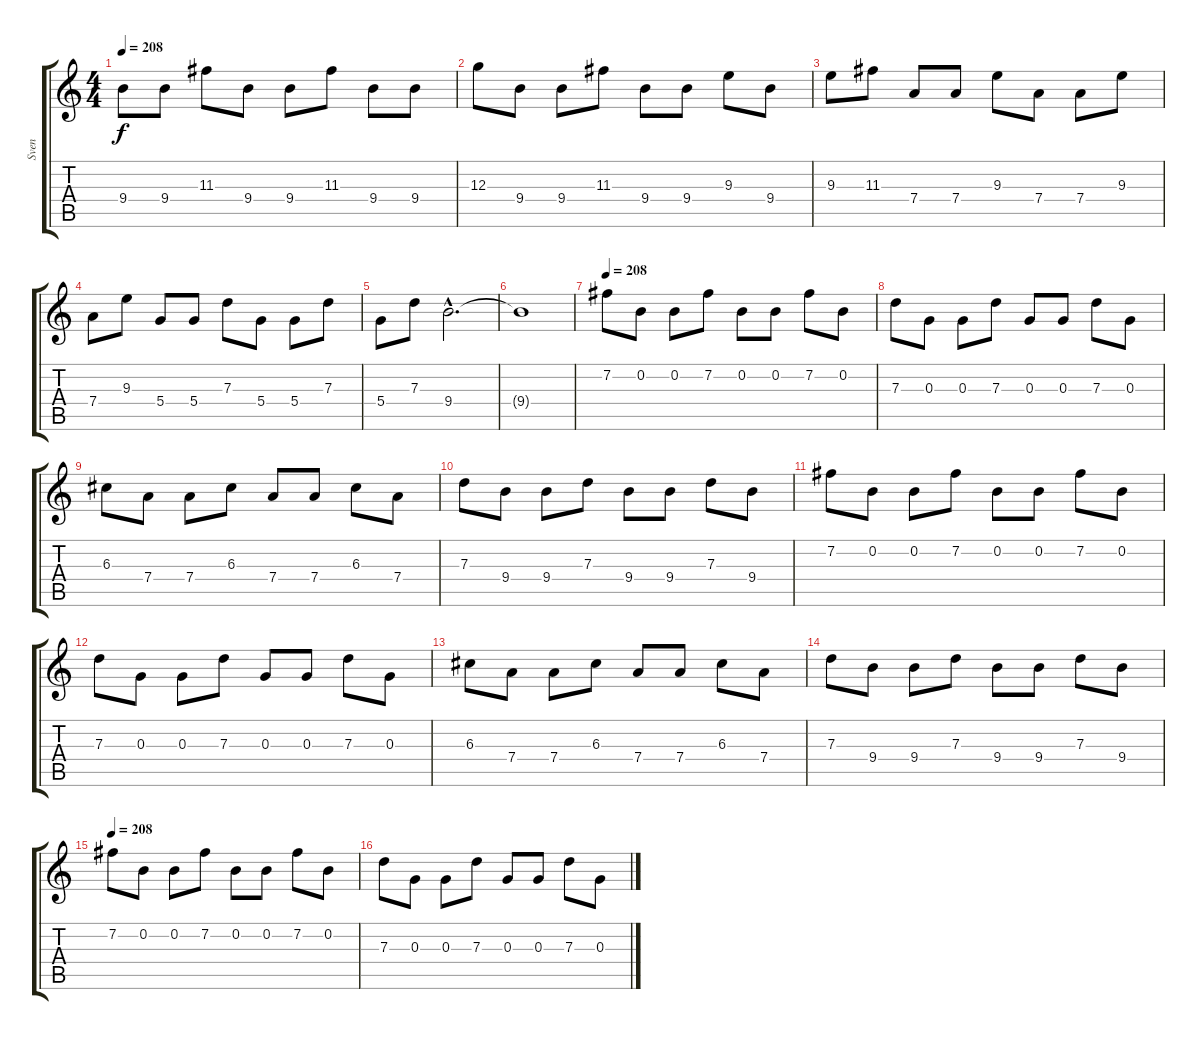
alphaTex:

\track ("Sven" "Sven") {instrument distortionguitar}
\staff {score tabs}
\tuning (E4 B3 G3 D3 A2 E2) {hide}
\ts (4 4)
\tempo 208
\tempo 155
\tempo 208
\clef g2
\ks c
9.4.8{dy f volume 10 balance 0 instrument acousticguitarnylon} 9.4.8 11.3.8 9.4.8 9.4.8 11.3.8 9.4.8 9.4.8 |
12.3.8 9.4.8 9.4.8 11.3.8 9.4.8 9.4.8 9.3.8 9.4.8 |
9.3.8 11.3.8 7.4.8 7.4.8 9.3.8 7.4.8 7.4.8 9.3.8 |
7.4.8 9.3.8 5.4.8 5.4.8 7.3.8 5.4.8 5.4.8 7.3.8 |
5.4.8 7.3.8 9.4{hac}.2{d} |
9.4{t}.1 |
\tempo 208
7.2.8{volume 16 instrument distortionguitar} 0.2.8 0.2.8 7.2.8 0.2.8 0.2.8 7.2.8 0.2.8 |
7.3.8 0.3.8 0.3.8 7.3.8 0.3.8 0.3.8 7.3.8 0.3.8 |
6.3.8 7.4.8 7.4.8 6.3.8 7.4.8 7.4.8 6.3.8 7.4.8 |
7.3.8 9.4.8 9.4.8 7.3.8 9.4.8 9.4.8 7.3.8 9.4.8 |
7.2.8 0.2.8 0.2.8 7.2.8 0.2.8 0.2.8 7.2.8 0.2.8 |
7.3.8 0.3.8 0.3.8 7.3.8 0.3.8 0.3.8 7.3.8 0.3.8 |
6.3.8 7.4.8 7.4.8 6.3.8 7.4.8 7.4.8 6.3.8 7.4.8 |
7.3.8 9.4.8 9.4.8 7.3.8 9.4.8 9.4.8 7.3.8 9.4.8 |
\tempo 208
7.2.8{volume 16 instrument distortionguitar} 0.2.8 0.2.8 7.2.8 0.2.8 0.2.8 7.2.8 0.2.8 |
7.3.8 0.3.8 0.3.8 7.3.8 0.3.8 0.3.8 7.3.8 0.3.8
